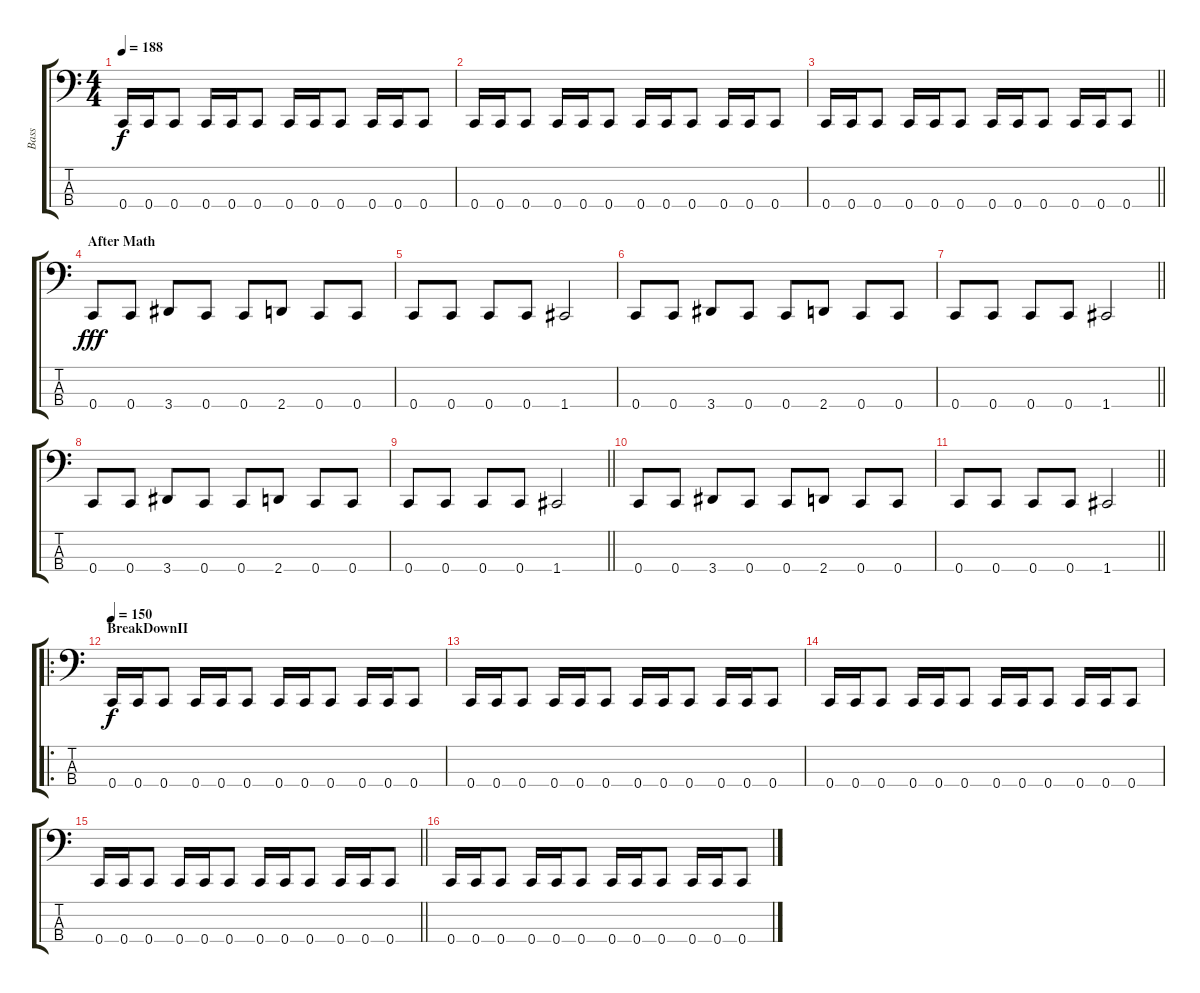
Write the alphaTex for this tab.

\track ("Bass" "Bass") {instrument electricbassfinger}
\staff {score tabs}
\tuning (F2 C2 G1 C1) {hide}
\ts (4 4)
\tempo 188
\clef f4
\ks c
0.4.16{dy f} 0.4.16 0.4.8 0.4.16 0.4.16 0.4.8 0.4.16 0.4.16 0.4.8 0.4.16 0.4.16 0.4.8 |
0.4.16 0.4.16 0.4.8 0.4.16 0.4.16 0.4.8 0.4.16 0.4.16 0.4.8 0.4.16 0.4.16 0.4.8 |
\barLineRight lightlight
0.4.16 0.4.16 0.4.8 0.4.16 0.4.16 0.4.8 0.4.16 0.4.16 0.4.8 0.4.16 0.4.16 0.4.8 |
\section ("" "After Math")
0.4.8{dy fff} 0.4.8 3.4.8 0.4.8 0.4.8 2.4.8 0.4.8 0.4.8 |
0.4.8 0.4.8 0.4.8 0.4.8 1.4.2 |
0.4.8 0.4.8 3.4.8 0.4.8 0.4.8 2.4.8 0.4.8 0.4.8 |
\barLineRight lightlight
0.4.8 0.4.8 0.4.8 0.4.8 1.4.2 |
0.4.8 0.4.8 3.4.8 0.4.8 0.4.8 2.4.8 0.4.8 0.4.8 |
\barLineRight lightlight
0.4.8 0.4.8 0.4.8 0.4.8 1.4.2 |
0.4.8 0.4.8 3.4.8 0.4.8 0.4.8 2.4.8 0.4.8 0.4.8 |
\barLineRight lightlight
0.4.8 0.4.8 0.4.8 0.4.8 1.4.2 |
\ro
\section ("" "BreakDownII")
\tempo 150
0.4.16{dy f} 0.4.16 0.4.8 0.4.16 0.4.16 0.4.8 0.4.16 0.4.16 0.4.8 0.4.16 0.4.16 0.4.8 |
0.4.16 0.4.16 0.4.8 0.4.16 0.4.16 0.4.8 0.4.16 0.4.16 0.4.8 0.4.16 0.4.16 0.4.8 |
0.4.16 0.4.16 0.4.8 0.4.16 0.4.16 0.4.8 0.4.16 0.4.16 0.4.8 0.4.16 0.4.16 0.4.8 |
\barLineRight lightlight
0.4.16 0.4.16 0.4.8 0.4.16 0.4.16 0.4.8 0.4.16 0.4.16 0.4.8 0.4.16 0.4.16 0.4.8 |
0.4.16 0.4.16 0.4.8 0.4.16 0.4.16 0.4.8 0.4.16 0.4.16 0.4.8 0.4.16 0.4.16 0.4.8
